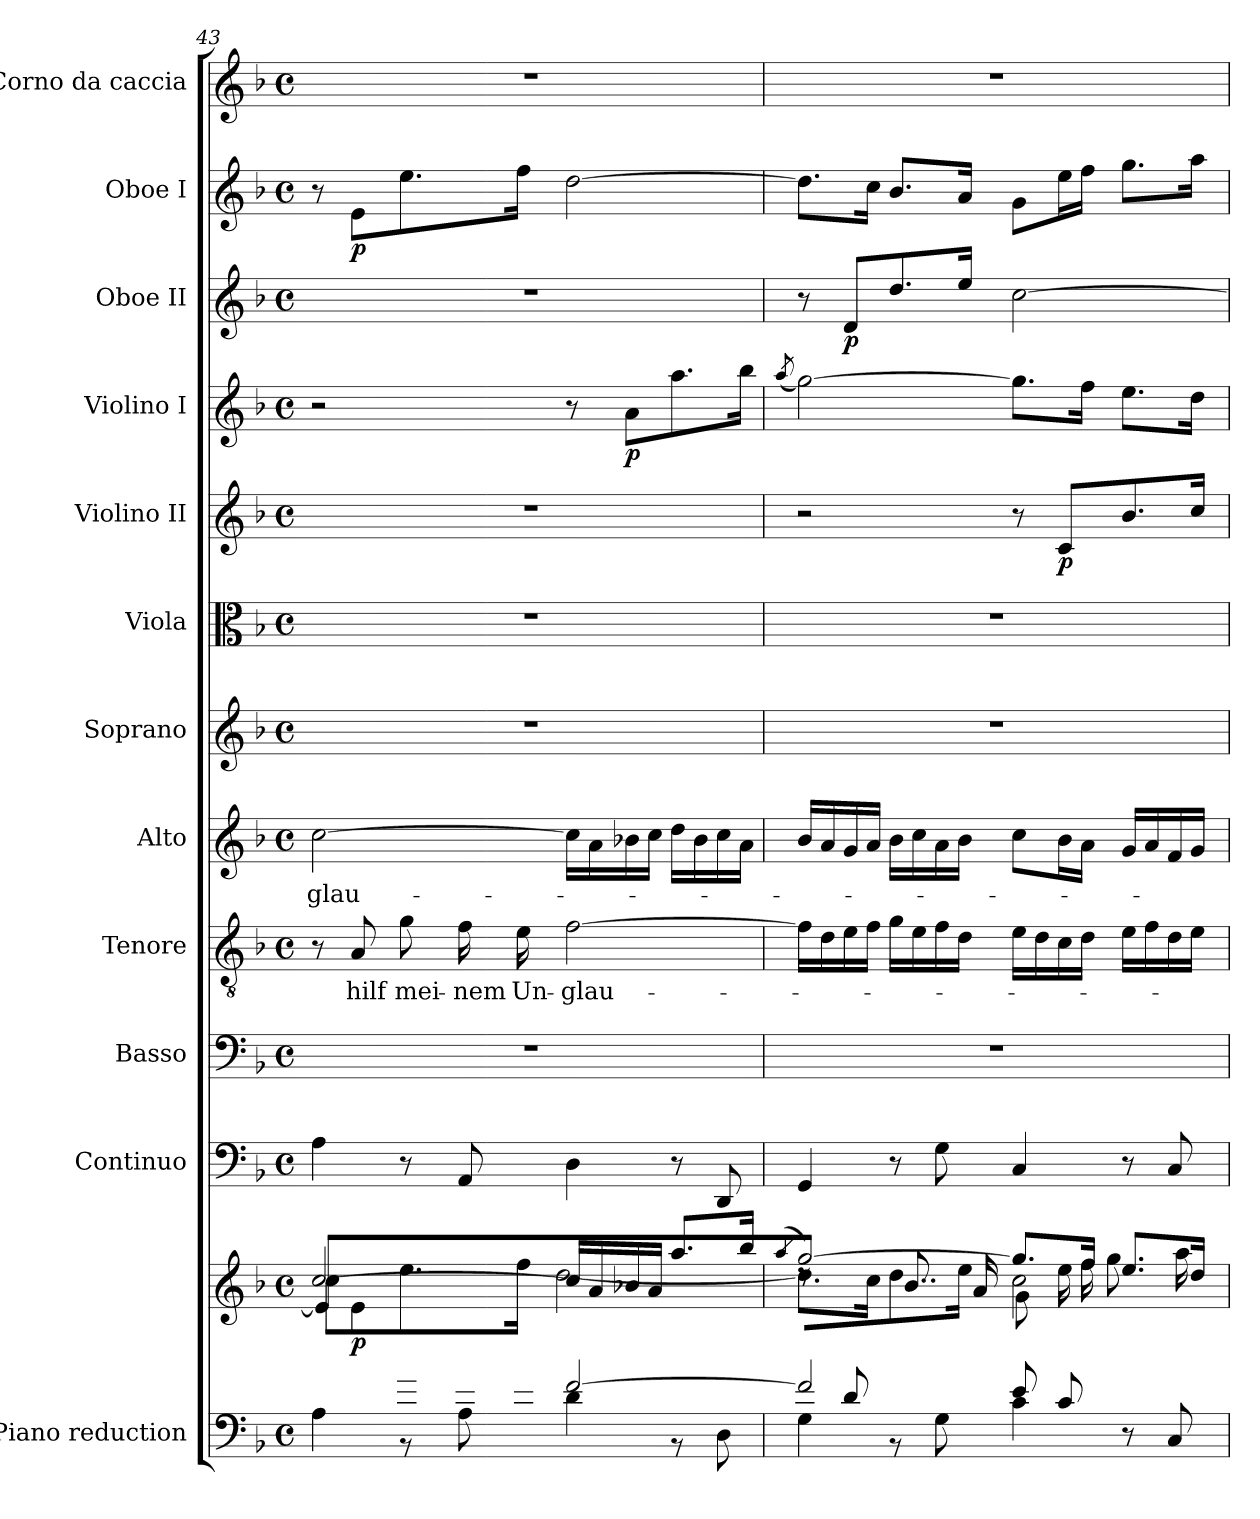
**kern	**kern	**dynam	**kern	**kern	**kern	**text	**kern	**text	**kern	**kern	**kern	**dynam	**kern	**dynam	**kern	**dynam	**kern	**dynam	**kern
*part12	*part12	*part12	*part11	*part10	*part9	*part9	*part8	*part8	*part7	*part6	*part5	*part5	*part4	*part4	*part3	*part3	*part2	*part2	*part1
*staff13	*staff12	*staff12/13	*staff11	*staff10	*staff9	*staff9	*staff8	*staff8	*staff7	*staff6	*staff5	*staff5	*staff4	*staff4	*staff3	*staff3	*staff2	*staff2	*staff1
*I"Piano reduction	*	*	*I"Continuo	*I"Basso	*I"Tenore	*	*I"Alto	*	*I"Soprano	*I"Viola	*I"Violino II	*	*I"Violino I	*	*I"Oboe II	*	*I"Oboe I	*	*I"Corno da caccia
*I'Pno	*	*	*	*	*	*	*	*	*	*I'Vla	*I'Vln	*	*I'Vln	*	*I'Ob	*	*I'Ob	*	*
*clefF4	*clefG2	*	*clefF4	*clefF4	*clefGv2	*	*clefG2	*	*clefG2	*clefC3	*clefG2	*	*clefG2	*	*clefG2	*	*clefG2	*	*clefG2
*	*	*	*	*	*	*	*	*	*	*	*	*	*	*	*	*	*	*	*ITrd7c12
*k[b-]	*k[b-]	*	*k[b-]	*k[b-]	*k[b-]	*	*k[b-]	*	*k[b-]	*k[b-]	*k[b-]	*	*k[b-]	*	*k[b-]	*	*k[b-]	*	*k[b-]
*M4/4	*M4/4	*	*M4/4	*M4/4	*M4/4	*	*M4/4	*	*M4/4	*M4/4	*M4/4	*	*M4/4	*	*M4/4	*	*M4/4	*	*M4/4
*met(c)	*met(c)	*	*met(c)	*met(c)	*met(c)	*	*met(c)	*	*met(c)	*met(c)	*met(c)	*	*met(c)	*	*met(c)	*	*met(c)	*	*met(c)
=43	=43	=43	=43	=43	=43	=43	=43	=43	=43	=43	=43	=43	=43	=43	=43	=43	=43	=43	=43
*^	*^	*	*	*	*	*	*	*	*	*	*	*	*	*	*	*	*	*	*
*	*	*	*^	*	*	*	*	*	*	*	*	*	*	*	*	*	*	*	*	*	*
!	!	!	!	!	!	!	!	!	!	!	!LO:LY:b	!	!	!	!	!	!	!	!	!	!	!
8ryy	4A\	[2cc/	8cc\L	8e\L]	.	4A\	1r	8r	.	[2cc\	-glau-	1r	1r	1r	.	2r	.	1r	.	8r	.	1r
!	!	!	!	!	!LO:DY:b	!	!	!	!LO:LY:b	!	!	!	!	!	!	!	!	!	!	!	!LO:DY:b	!
8A/	.	.	8e\	2..ryy	p	.	.	8A/	hilf	.	.	.	.	.	.	.	.	.	.	8e\L	p	.
!	!	!	!	!	!	!	!	!	!LO:LY:b	!	!	!	!	!	!	!	!	!	!	!	!	!
8g/	8r	.	8.ee\	.	.	8r	.	8g\	mei-	.	.	.	.	.	.	.	.	.	.	8.ee\	.	.
!	!	!	!	!	!	!	!	!	!LO:LY:b	!	!	!	!	!	!	!	!	!	!	!	!	!
16f/L	8A\	.	.	.	.	8AA/	.	16f\	-nem	.	.	.	.	.	.	.	.	.	.	.	.	.
!	!	!	!	!	!	!	!	!	!LO:LY:b	!	!	!	!	!	!	!	!	!	!	!	!	!
16e/JJ	.	.	16ff\Jk	.	.	.	.	16e\	Un-	.	.	.	.	.	.	.	.	.	.	16ff\Jk	.	.
!	!	!	!	!	!	!	!	!	!LO:LY:b	!	!	!	!	!	!	!	!	!	!	!	!	!
[2f/	4d\	16cc/LL]	[>2dd\	.	.	4D\	.	[2f\	-glau-	16cc\LL]	.	.	.	.	.	8r	.	.	.	[2dd\	.	.
.	.	16a/	.	.	.	.	.	.	.	16a\	.	.	.	.	.	.	.	.	.	.	.	.
!	!	!	!	!	!	!	!	!	!	!	!	!	!	!	!	!	!LO:DY:b	!	!	!	!	!
.	.	16b-X/	.	.	.	.	.	.	.	16b-X\	.	.	.	.	.	8a\L	p	.	.	.	.	.
.	.	16a/JJ	.	.	.	.	.	.	.	16cc\JJ	.	.	.	.	.	.	.	.	.	.	.	.
.	8r	8.aa/L	.	.	.	8r	.	.	.	16dd\LL	.	.	.	.	.	8.aa\	.	.	.	.	.	.
.	.	.	.	.	.	.	.	.	.	16b-\	.	.	.	.	.	.	.	.	.	.	.	.
.	8D\	.	.	.	.	8DD/	.	.	.	16cc\	.	.	.	.	.	.	.	.	.	.	.	.
.	.	16bb-/Jk	.	.	.	.	.	.	.	16a\JJ	.	.	.	.	.	16bb-\Jk	.	.	.	.	.	.
*v	*v	*	*	*	*	*	*	*	*	*	*	*	*	*	*	*	*	*	*	*	*	*
*	*v	*v	*v	*	*	*	*	*	*	*	*	*	*	*	*	*	*	*	*	*	*
!!LO:PB:g=z
=44	=44	=44	=44	=44	=44	=44	=44	=44	=44	=44	=44	=44	=44	=44	=44	=44	=44	=44	=44
.	(8qaa/	.	.	.	.	.	.	.	.	.	.	.	(8qaa/	.	.	.	.	.	.
*^	*^	*	*	*	*	*	*	*	*	*	*	*	*	*	*	*	*	*	*
*	*^	*	*^	*	*	*	*	*	*	*	*	*	*	*	*	*	*	*	*	*	*
*	*	*	*	*	*^	*	*	*	*	*	*	*	*	*	*	*	*	*	*	*	*	*	*
8ryy	2f/]	4G\	[2gg/)	8r	8.dd\L]	2.ryy	.	4GG/	1r	16f\LL]	.	16b-/LL	.	1r	1r	2r	.	[2gg\)	.	8r	.	8.dd\L]	.	1r
.	.	.	.	.	.	.	.	.	.	16d\	.	16a/	.	.	.	.	.	.	.	.	.	.	.	.
!	!	!	!	!	!	!	!	!	!	!	!	!	!	!	!	!	!	!	!	!	!LO:DY:b	!	!	!
8d/L	.	.	.	8ryy	.	.	.	.	.	16e\	.	16g/	.	.	.	.	.	.	.	8d/L	p	.	.	.
.	.	.	.	.	16cc\Jk	.	.	.	.	16f\JJ	.	16a/JJ	.	.	.	.	.	.	.	.	.	16cc\Jk	.	.
2.ryy	.	8r	.	8.dd\	8.b-/L	.	.	8r	.	16g\LL	.	16b-\LL	.	.	.	.	.	.	.	8.dd/	.	8.b-/L	.	.
.	.	.	.	.	.	.	.	.	.	16e\	.	16cc\	.	.	.	.	.	.	.	.	.	.	.	.
.	.	8G\	.	.	.	.	.	8G\	.	16f\	.	16a\	.	.	.	.	.	.	.	.	.	.	.	.
.	.	.	.	16ee\Jk	16a/Jk	.	.	.	.	16d\JJ	.	16b-\JJ	.	.	.	.	.	.	.	16ee/Jk	.	16a/Jk	.	.
.	8e/L	4c\	8.gg/L]	2cc\	8g\L	.	.	4C/	.	16e\LL	.	8cc\L	.	.	.	8r	.	8.gg\L]	.	[2cc\	.	8g\L	.	.
.	.	.	.	.	.	.	.	.	.	16d\	.	.	.	.	.	.	.	.	.	.	.	.	.	.
!	!	!	!	!	!	!	!	!	!	!	!	!	!	!	!	!	!LO:DY:b	!	!	!	!	!	!	!
.	8c/	.	.	.	16ee\L	.	.	.	.	16c\	.	16b-\L	.	.	.	8c/L	p	.	.	.	.	16ee\L	.	.
.	.	.	16ff/Jk	.	16ff\JJ	.	.	.	.	16d\JJ	.	16a\JJ	.	.	.	.	.	16ff\Jk	.	.	.	16ff\JJ	.	.
.	4ryy	8r	8.ee/L	.	8.gg\L	8.b-\	.	8r	.	16e\LL	.	16g/LL	.	.	.	8.b-/	.	8.ee\L	.	.	.	8.gg\L	.	.
.	.	.	.	.	.	.	.	.	.	16f\	.	16a/	.	.	.	.	.	.	.	.	.	.	.	.
.	.	8C/	.	.	.	.	.	8C/	.	16d\	.	16f/	.	.	.	.	.	.	.	.	.	.	.	.
.	.	.	16dd/Jk	.	16aa\Jk	16cc\Jk	.	.	.	16e\JJ	.	16g/JJ	.	.	.	16cc/Jk	.	16dd\Jk	.	.	.	16aa\Jk	.	.
*v	*v	*v	*	*	*	*	*	*	*	*	*	*	*	*	*	*	*	*	*	*	*	*	*	*
*	*v	*v	*v	*v	*	*	*	*	*	*	*	*	*	*	*	*	*	*	*	*	*	*
=	=	=	=	=	=	=	=	=	=	=	=	=	=	=	=	=	=	=	=
*-	*-	*-	*-	*-	*-	*-	*-	*-	*-	*-	*-	*-	*-	*-	*-	*-	*-	*-	*-
